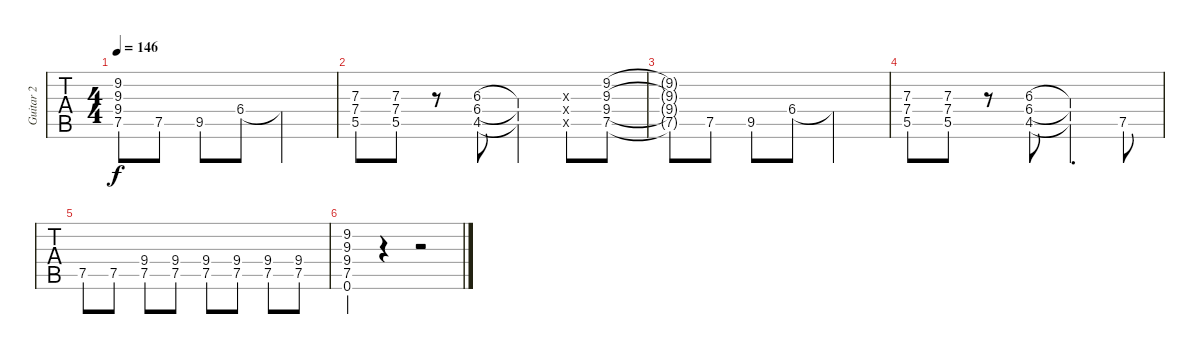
\track ("Guitar 2" "Guitar 2") {instrument overdrivenguitar}
\staff {tabs}
\tuning (E4 B3 G3 D3 A2 E2) {hide}
\ts (4 4)
\tempo 146
\clef g2
\ks e
(9.2{t} 9.3{t} 9.4{t} 7.5{t}).8{dy f} 7.5.8 9.5.8 6.4.8 6.4{t}.2 |
(7.3 7.4 5.5).8 (7.3 7.4 5.5).8 r.8 (6.3 6.4 4.5).8 (6.3{t} 6.4{t} 4.5{t}).4 (6.3{x} 6.4{x} 4.5{x}).8 (9.2 9.3 9.4 7.5).8 |
(9.2{t} 9.3{t} 9.4{t} 7.5{t}).8 7.5.8 9.5.8 6.4.8 6.4{t}.2 |
(7.3 7.4 5.5).8 (7.3 7.4 5.5).8 r.8 (6.3 6.4 4.5).8 (6.3{t} 6.4{t} 4.5{t}).4{d} 7.5.8 |
7.5.8 7.5.8 (9.4 7.5).8 (9.4 7.5).8 (9.4 7.5).8 (9.4 7.5).8 (9.4 7.5).8 (9.4 7.5).8 |
(9.2 9.3 9.4 7.5 0.6).4 r.4 r.2
